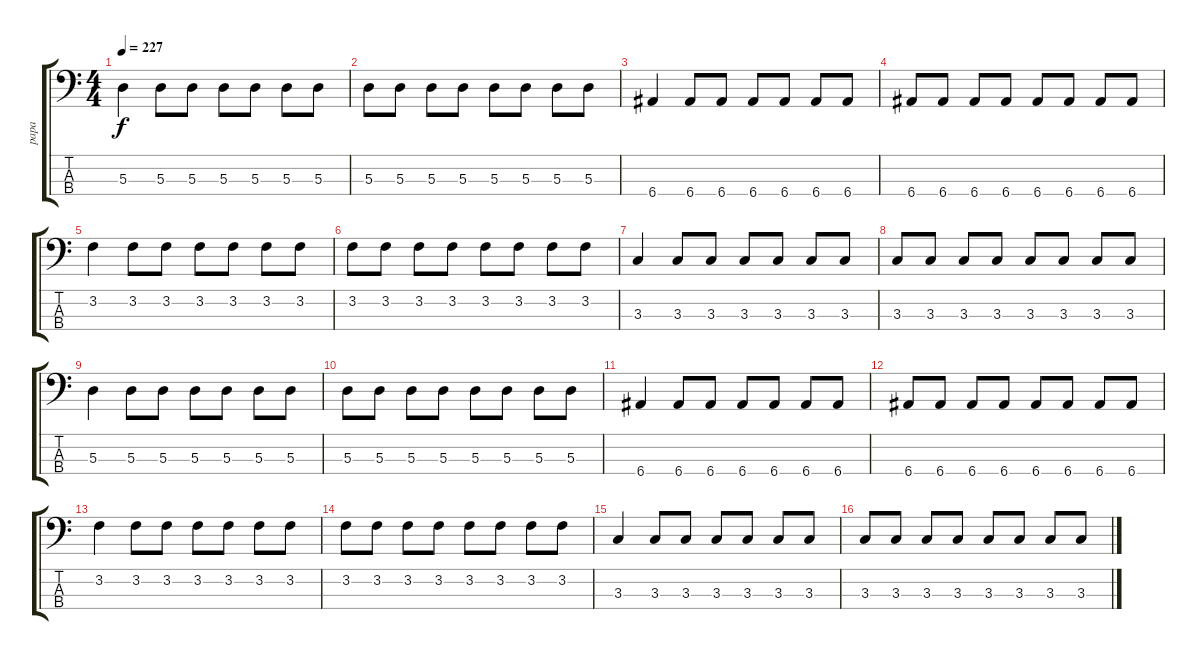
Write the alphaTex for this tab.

\track ("papa" "papa") {instrument electricbassfinger}
\staff {score tabs}
\tuning (G2 D2 A1 E1) {hide}
\ts (4 4)
\tempo 227
\clef f4
\ks c
5.3.4{dy f} 5.3.8 5.3.8 5.3.8 5.3.8 5.3.8 5.3.8 |
5.3.8 5.3.8 5.3.8 5.3.8 5.3.8 5.3.8 5.3.8 5.3.8 |
6.4.4 6.4.8 6.4.8 6.4.8 6.4.8 6.4.8 6.4.8 |
6.4.8 6.4.8 6.4.8 6.4.8 6.4.8 6.4.8 6.4.8 6.4.8 |
3.2.4 3.2.8 3.2.8 3.2.8 3.2.8 3.2.8 3.2.8 |
3.2.8 3.2.8 3.2.8 3.2.8 3.2.8 3.2.8 3.2.8 3.2.8 |
3.3.4 3.3.8 3.3.8 3.3.8 3.3.8 3.3.8 3.3.8 |
3.3.8 3.3.8 3.3.8 3.3.8 3.3.8 3.3.8 3.3.8 3.3.8 |
5.3.4 5.3.8 5.3.8 5.3.8 5.3.8 5.3.8 5.3.8 |
5.3.8 5.3.8 5.3.8 5.3.8 5.3.8 5.3.8 5.3.8 5.3.8 |
6.4.4 6.4.8 6.4.8 6.4.8 6.4.8 6.4.8 6.4.8 |
6.4.8 6.4.8 6.4.8 6.4.8 6.4.8 6.4.8 6.4.8 6.4.8 |
3.2.4 3.2.8 3.2.8 3.2.8 3.2.8 3.2.8 3.2.8 |
3.2.8 3.2.8 3.2.8 3.2.8 3.2.8 3.2.8 3.2.8 3.2.8 |
3.3.4 3.3.8 3.3.8 3.3.8 3.3.8 3.3.8 3.3.8 |
3.3.8 3.3.8 3.3.8 3.3.8 3.3.8 3.3.8 3.3.8 3.3.8
